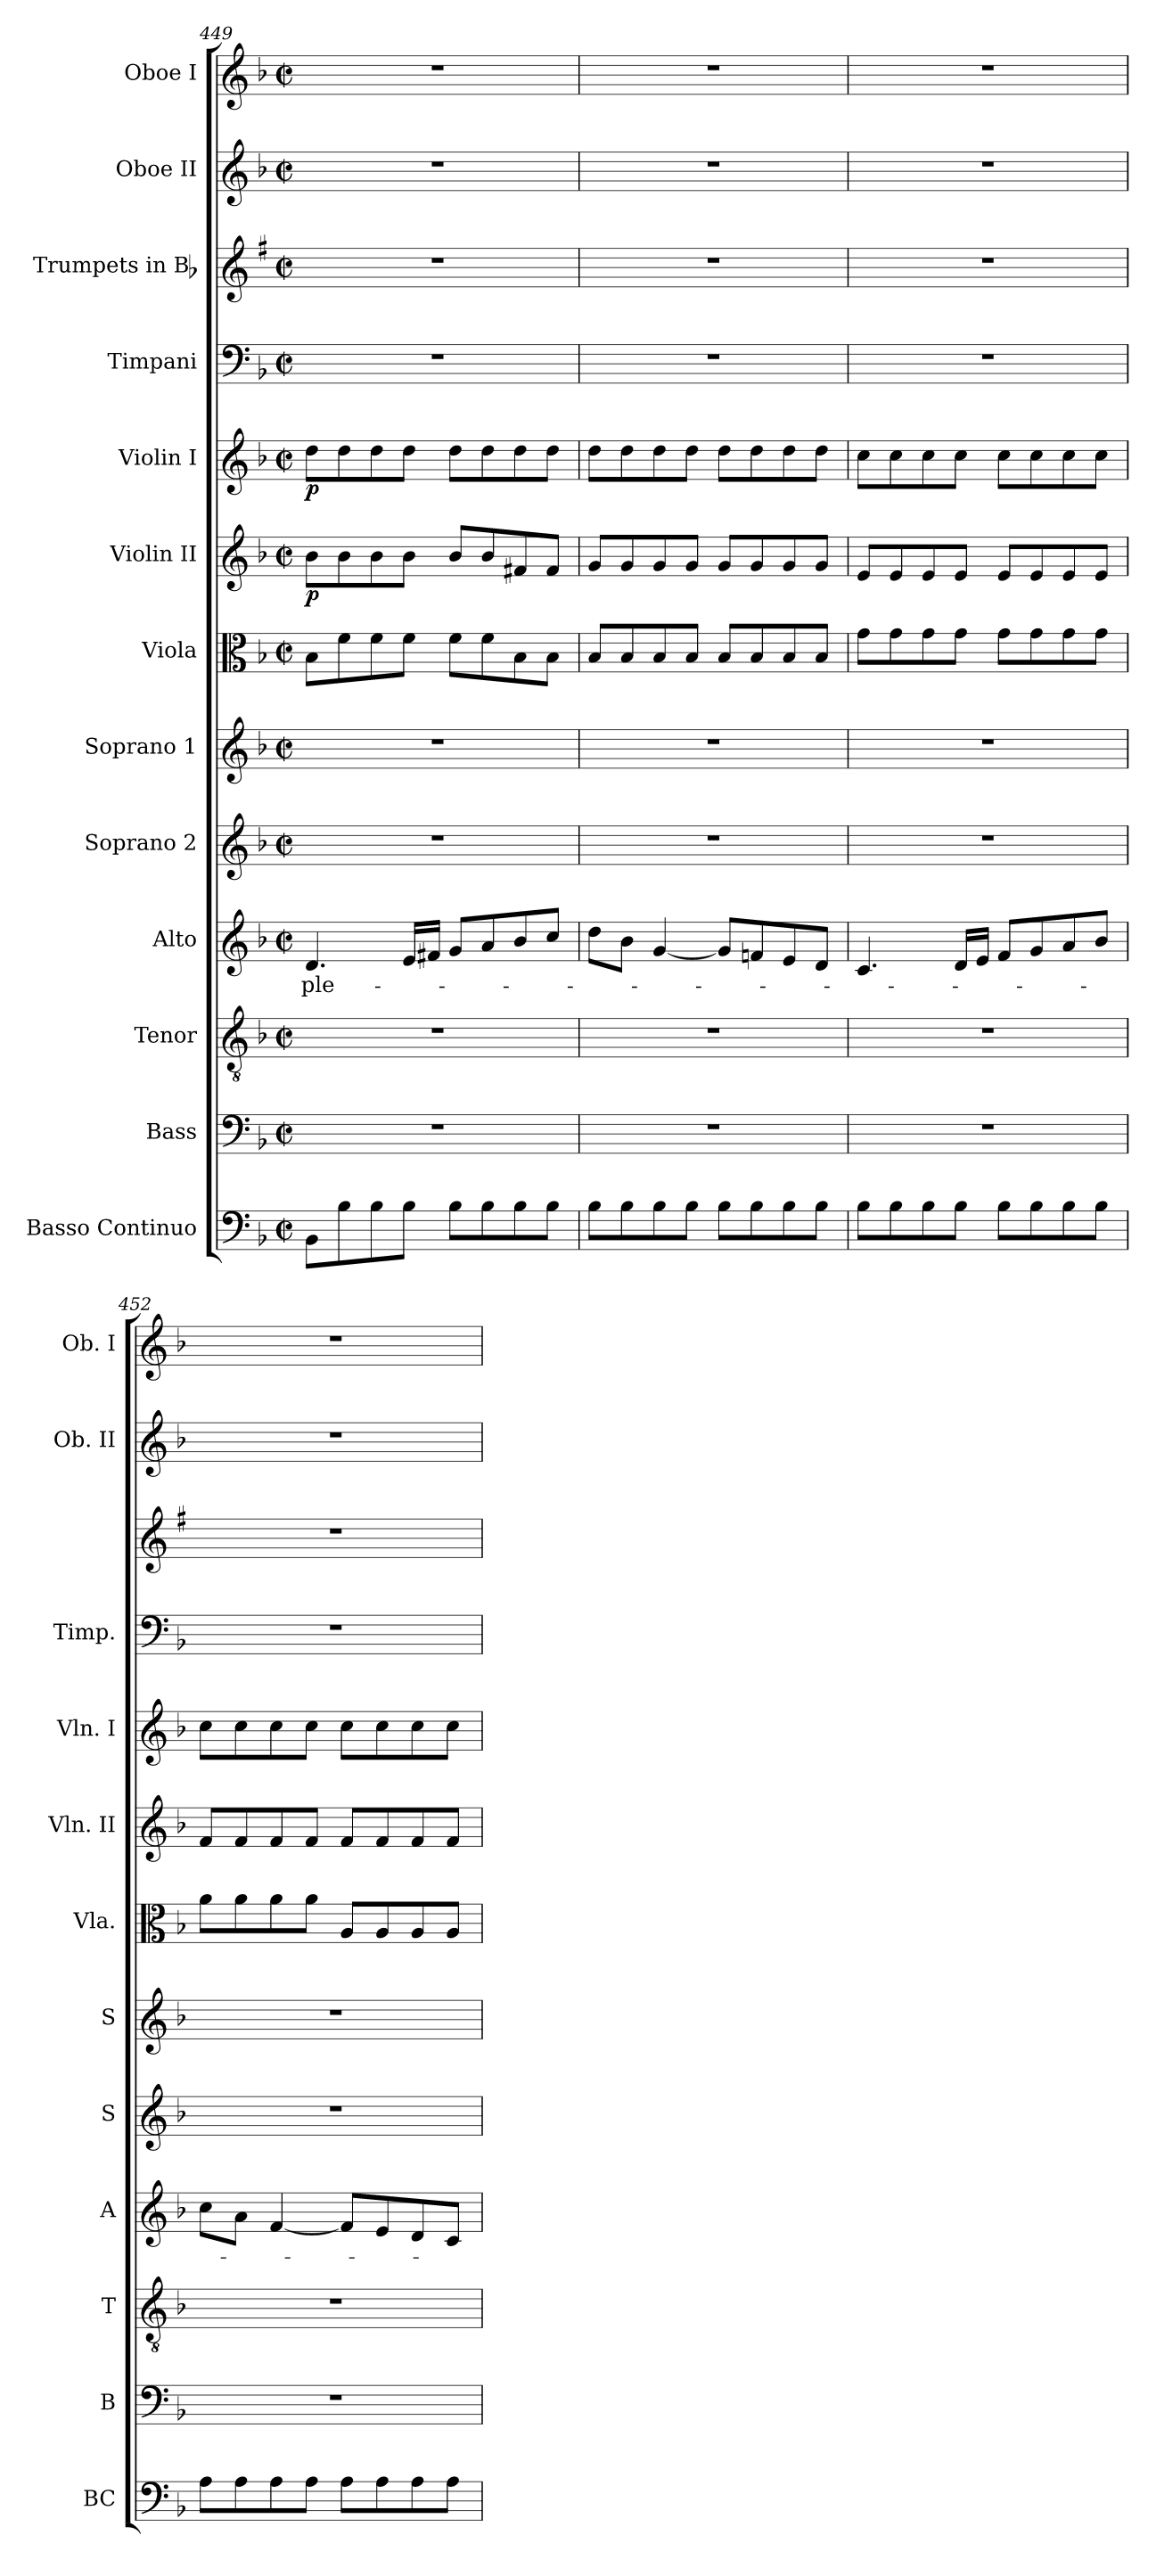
**kern	**kern	**kern	**kern	**text	**kern	**kern	**kern	**kern	**dynam	**kern	**dynam	**kern	**kern	**kern	**kern
*part13	*part12	*part11	*part10	*part10	*part9	*part8	*part7	*part6	*part6	*part5	*part5	*part4	*part3	*part2	*part1
*staff13	*staff12	*staff11	*staff10	*staff10	*staff9	*staff8	*staff7	*staff6	*staff6	*staff5	*staff5	*staff4	*staff3	*staff2	*staff1
*I"Basso Continuo	*I"Bass	*I"Tenor	*I"Alto	*	*I"Soprano 2	*I"Soprano 1	*I"Viola	*I"Violin II	*	*I"Violin I	*	*I"Timpani	*I"Trumpets in Bb	*I"Oboe II	*I"Oboe I
*I'BC	*I'B	*I'T	*I'A	*	*I'S	*I'S	*I'Vla.	*I'Vln. II	*	*I'Vln. I	*	*I'Timp.	*	*I'Ob. II	*I'Ob. I
*clefF4	*clefF4	*clefGv2	*clefG2	*	*clefG2	*clefG2	*clefC3	*clefG2	*	*clefG2	*	*clefF4	*clefG2	*clefG2	*clefG2
*	*	*	*	*	*	*	*	*	*	*	*	*	*ITrd1c2	*	*
*k[b-]	*k[b-]	*k[b-]	*k[b-]	*	*k[b-]	*k[b-]	*k[b-]	*k[b-]	*	*k[b-]	*	*k[b-]	*k[b-]	*k[b-]	*k[b-]
*F:	*F:	*F:	*F:	*	*F:	*F:	*F:	*F:	*	*F:	*	*F:	*F:	*F:	*F:
*M2/2	*M2/2	*M2/2	*M2/2	*	*M2/2	*M2/2	*M2/2	*M2/2	*	*M2/2	*	*M2/2	*M2/2	*M2/2	*M2/2
*met(c|)	*met(c|)	*met(c|)	*met(c|)	*	*met(c|)	*met(c|)	*met(c|)	*met(c|)	*	*met(c|)	*	*met(c|)	*met(c|)	*met(c|)	*met(c|)
=449	=449	=449	=449	=449	=449	=449	=449	=449	=449	=449	=449	=449	=449	=449	=449
!	!	!	!	!LO:LY:b	!	!	!	!	!LO:DY:b	!	!LO:DY:b	!	!	!	!
8BB-\L	1r	1r	4.d/	-ple-	1r	1r	8B-\L	8b-\L	p	8dd\L	p	1r	1r	1r	1r
8B-\	.	.	.	.	.	.	8f\	8b-\	.	8dd\	.	.	.	.	.
8B-\	.	.	.	.	.	.	8f\	8b-\	.	8dd\	.	.	.	.	.
8B-\J	.	.	16e/LL	.	.	.	8f\J	8b-\J	.	8dd\J	.	.	.	.	.
.	.	.	16f#X/JJ	.	.	.	.	.	.	.	.	.	.	.	.
8B-\L	.	.	8g/L	.	.	.	8f\L	8b-/L	.	8dd\L	.	.	.	.	.
8B-\	.	.	8a/	.	.	.	8f\	8b-/	.	8dd\	.	.	.	.	.
8B-\	.	.	8b-/	.	.	.	8B-\	8f#X/	.	8dd\	.	.	.	.	.
8B-\J	.	.	8cc/J	.	.	.	8B-\J	8f#/J	.	8dd\J	.	.	.	.	.
!!LO:LB:g=z
=450	=450	=450	=450	=450	=450	=450	=450	=450	=450	=450	=450	=450	=450	=450	=450
8B-\L	1r	1r	8dd\L	.	1r	1r	8B-/L	8g/L	.	8dd\L	.	1r	1r	1r	1r
8B-\	.	.	8b-\J	.	.	.	8B-/	8g/	.	8dd\	.	.	.	.	.
8B-\	.	.	[4g/	.	.	.	8B-/	8g/	.	8dd\	.	.	.	.	.
8B-\J	.	.	.	.	.	.	8B-/J	8g/J	.	8dd\J	.	.	.	.	.
8B-\L	.	.	8g/L]	.	.	.	8B-/L	8g/L	.	8dd\L	.	.	.	.	.
8B-\	.	.	8fn/	.	.	.	8B-/	8g/	.	8dd\	.	.	.	.	.
8B-\	.	.	8e/	.	.	.	8B-/	8g/	.	8dd\	.	.	.	.	.
8B-\J	.	.	8d/J	.	.	.	8B-/J	8g/J	.	8dd\J	.	.	.	.	.
=451	=451	=451	=451	=451	=451	=451	=451	=451	=451	=451	=451	=451	=451	=451	=451
8B-\L	1r	1r	4.c/	.	1r	1r	8g\L	8e/L	.	8cc\L	.	1r	1r	1r	1r
8B-\	.	.	.	.	.	.	8g\	8e/	.	8cc\	.	.	.	.	.
8B-\	.	.	.	.	.	.	8g\	8e/	.	8cc\	.	.	.	.	.
8B-\J	.	.	16d/LL	.	.	.	8g\J	8e/J	.	8cc\J	.	.	.	.	.
.	.	.	16e/JJ	.	.	.	.	.	.	.	.	.	.	.	.
8B-\L	.	.	8f/L	.	.	.	8g\L	8e/L	.	8cc\L	.	.	.	.	.
8B-\	.	.	8g/	.	.	.	8g\	8e/	.	8cc\	.	.	.	.	.
8B-\	.	.	8a/	.	.	.	8g\	8e/	.	8cc\	.	.	.	.	.
8B-\J	.	.	8b-/J	.	.	.	8g\J	8e/J	.	8cc\J	.	.	.	.	.
=452	=452	=452	=452	=452	=452	=452	=452	=452	=452	=452	=452	=452	=452	=452	=452
8A\L	1r	1r	8cc\L	.	1r	1r	8a\L	8f/L	.	8cc\L	.	1r	1r	1r	1r
8A\	.	.	8a\J	.	.	.	8a\	8f/	.	8cc\	.	.	.	.	.
8A\	.	.	[4f/	.	.	.	8a\	8f/	.	8cc\	.	.	.	.	.
8A\J	.	.	.	.	.	.	8a\J	8f/J	.	8cc\J	.	.	.	.	.
8A\L	.	.	8f/L]	.	.	.	8A/L	8f/L	.	8cc\L	.	.	.	.	.
8A\	.	.	8e/	.	.	.	8A/	8f/	.	8cc\	.	.	.	.	.
8A\	.	.	8d/	.	.	.	8A/	8f/	.	8cc\	.	.	.	.	.
8A\J	.	.	8c/J	.	.	.	8A/J	8f/J	.	8cc\J	.	.	.	.	.
=	=	=	=	=	=	=	=	=	=	=	=	=	=	=	=
*-	*-	*-	*-	*-	*-	*-	*-	*-	*-	*-	*-	*-	*-	*-	*-
